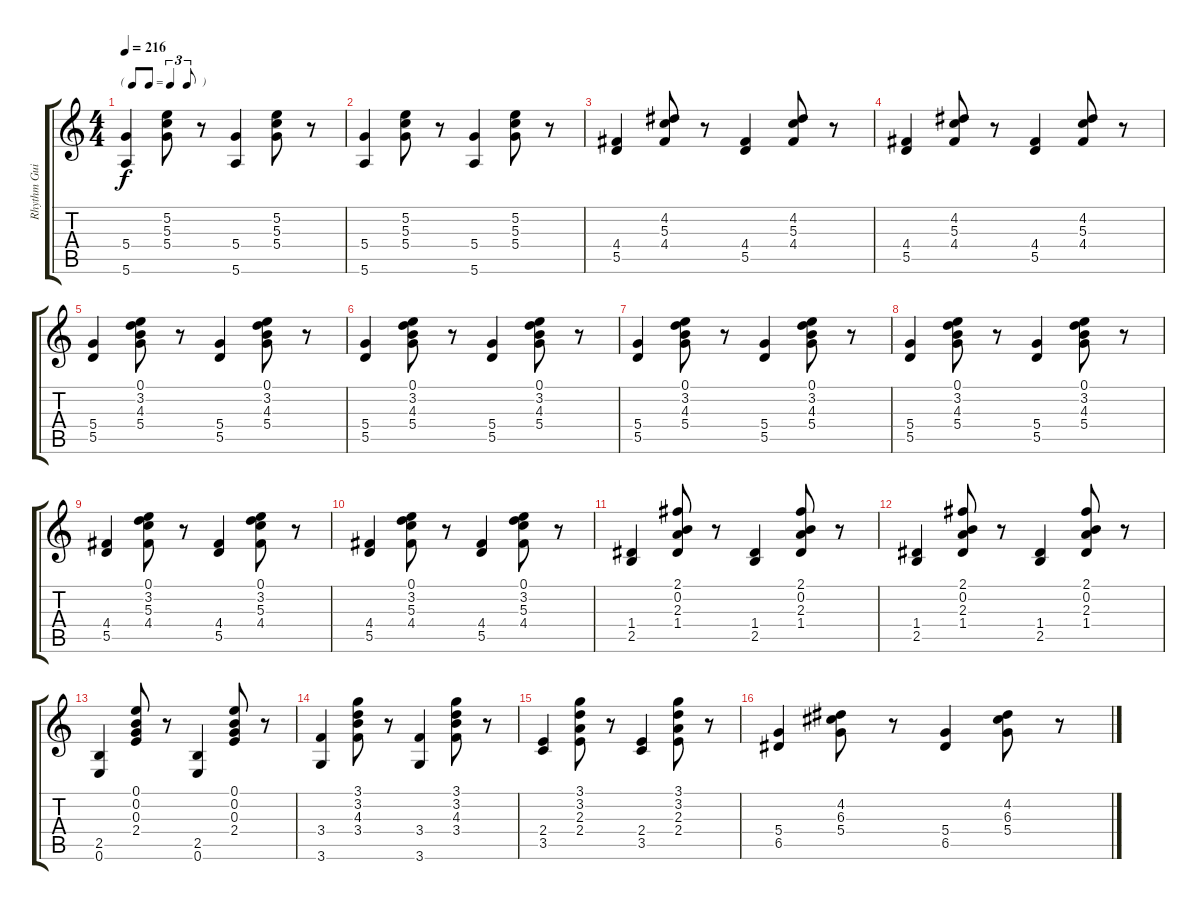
\track ("Rhythm Guitar 1" "Rhythm Gui") {instrument acousticguitarsteel}
\staff {score tabs}
\tuning (E4 B3 G3 D3 A2 E2) {hide}
\ts (4 4)
\tf triplet8th
\tempo 216
\clef g2
\ks c
(5.4 5.6).4{dy f} (5.2 5.3 5.4).8 r.8 (5.4 5.6).4 (5.2 5.3 5.4).8 r.8 |
(5.4 5.6).4 (5.2 5.3 5.4).8 r.8 (5.4 5.6).4 (5.2 5.3 5.4).8 r.8 |
(4.4 5.5).4 (4.2 5.3 4.4).8 r.8 (4.4 5.5).4 (4.2 5.3 4.4).8 r.8 |
(4.4 5.5).4 (4.2 5.3 4.4).8 r.8 (4.4 5.5).4 (4.2 5.3 4.4).8 r.8 |
(5.4 5.5).4 (0.1 3.2 4.3 5.4).8 r.8 (5.4 5.5).4 (0.1 3.2 4.3 5.4).8 r.8 |
(5.4 5.5).4 (0.1 3.2 4.3 5.4).8 r.8 (5.4 5.5).4 (0.1 3.2 4.3 5.4).8 r.8 |
(5.4 5.5).4 (0.1 3.2 4.3 5.4).8 r.8 (5.4 5.5).4 (0.1 3.2 4.3 5.4).8 r.8 |
(5.4 5.5).4 (0.1 3.2 4.3 5.4).8 r.8 (5.4 5.5).4 (0.1 3.2 4.3 5.4).8 r.8 |
(4.4 5.5).4 (0.1 3.2 5.3 4.4).8 r.8 (4.4 5.5).4 (0.1 3.2 5.3 4.4).8 r.8 |
(4.4 5.5).4 (0.1 3.2 5.3 4.4).8 r.8 (4.4 5.5).4 (0.1 3.2 5.3 4.4).8 r.8 |
(1.4 2.5).4 (2.1 0.2 2.3 1.4).8 r.8 (1.4 2.5).4 (2.1 0.2 2.3 1.4).8 r.8 |
(1.4 2.5).4 (2.1 0.2 2.3 1.4).8 r.8 (1.4 2.5).4 (2.1 0.2 2.3 1.4).8 r.8 |
(2.5 0.6).4 (0.1 0.2 0.3 2.4).8 r.8 (2.5 0.6).4 (0.1 0.2 0.3 2.4).8 r.8 |
(3.4 3.6).4 (3.1 3.2 4.3 3.4).8 r.8 (3.4 3.6).4 (3.1 3.2 4.3 3.4).8 r.8 |
(2.4 3.5).4 (3.1 3.2 2.3 2.4).8 r.8 (2.4 3.5).4 (3.1 3.2 2.3 2.4).8 r.8 |
(5.4 6.5).4 (4.2 6.3 5.4).8 r.8 (5.4 6.5).4 (4.2 6.3 5.4).8 r.8
